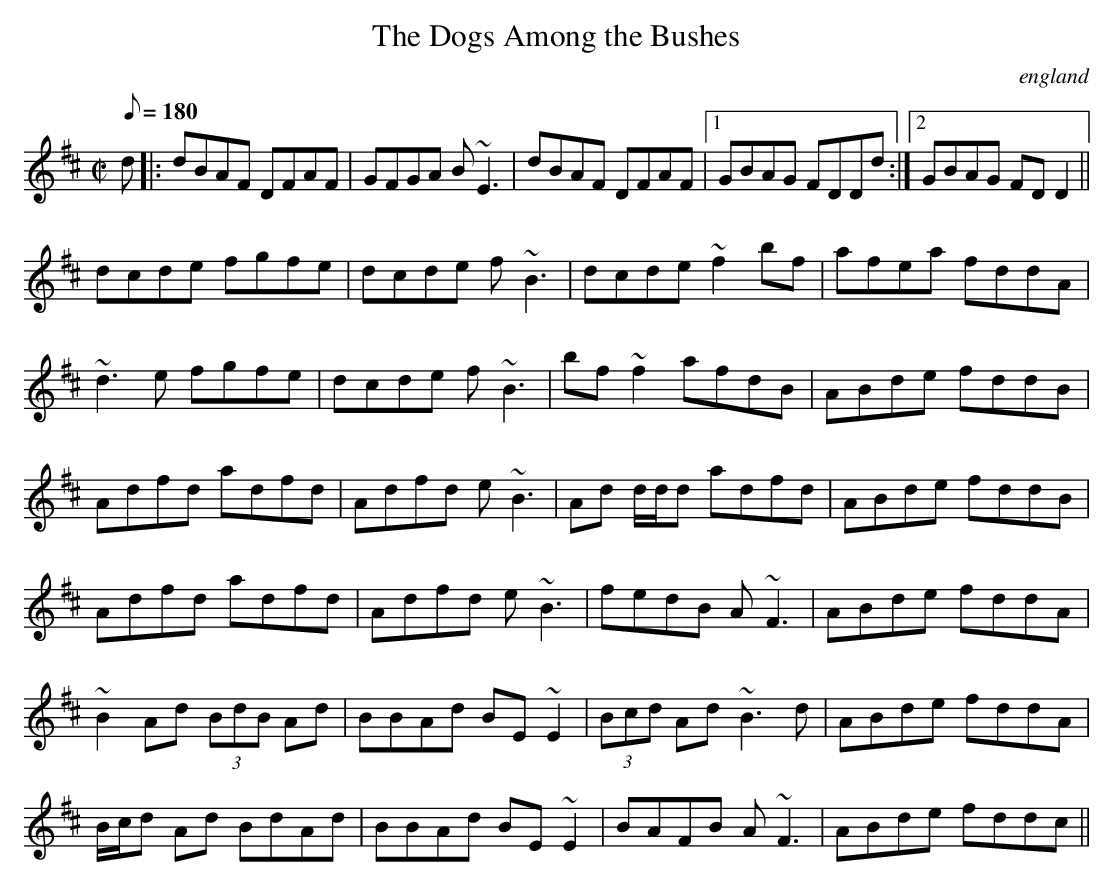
X:1
T:Dogs Among the Bushes, The
O:england
M:C|
L:1/8
Q:180
K:D
d|:dBAF DFAF|GFGA B~E3|dBAF DFAF|1GBAG FDDd:|2GBAG FDD2||
dcde fgfe|dcde f~B3|dcde ~f2bf|afea fddA|
~d3e fgfe|dcde f~B3|bf~f2 afdB|ABde fddB|
Adfd adfd|Adfd e~B3|Ad d/2d/2d adfd|ABde fddB|
Adfd adfd|Adfd e~B3|fedB A~F3|ABde fddA|
~B2Ad (3BdB Ad|BBAd BE~E2|(3Bcd Ad ~B3d|ABde fddA|
B/2c/2d Ad BdAd|BBAd BE~E2|BAFB A~F3|ABde fddc||
